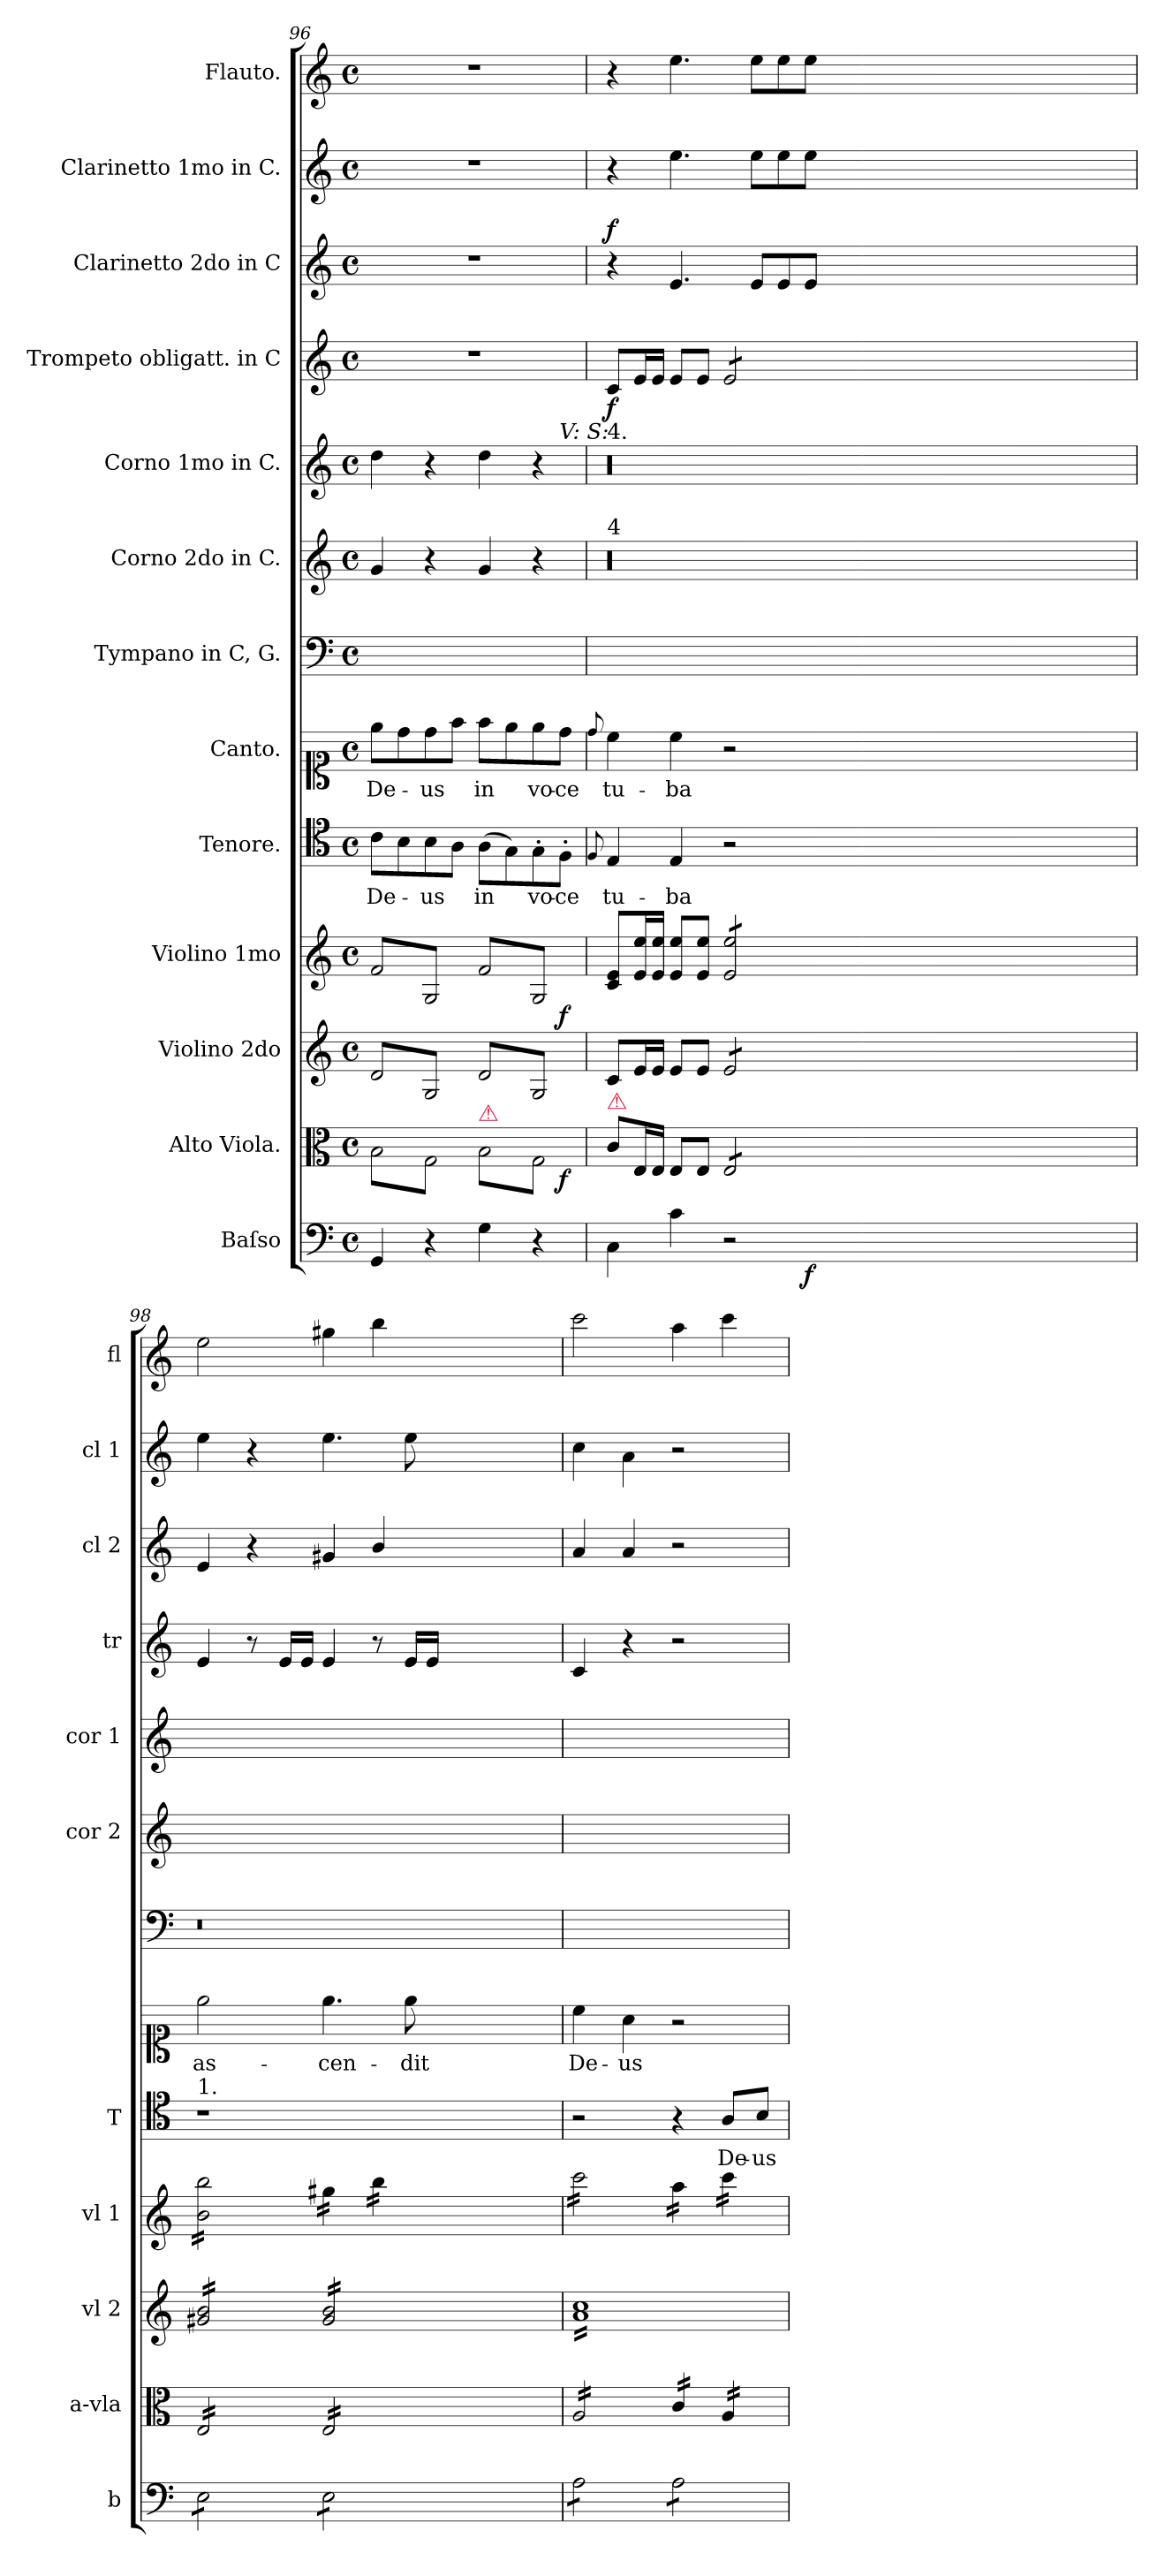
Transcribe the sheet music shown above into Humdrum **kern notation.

**kern	**dynam	**kern	**dynam	**kern	**dynam	**kern	**dynam	**kern	**text	**kern	**text	**kern	**kern	**kern	**kern	**dynam	**kern	**dynam	**kern	**kern	**dynam
*part13	*part13	*part12	*part12	*part11	*part11	*part10	*part10	*part9	*part9	*part8	*part8	*part7	*part6	*part5	*part4	*part4	*part3	*part3	*part2	*part1	*part1
*staff13	*staff13	*staff12	*staff12	*staff11	*staff11	*staff10	*staff10	*staff9	*staff9	*staff8	*staff8	*staff7	*staff6	*staff5	*staff4	*staff4	*staff3	*staff3	*staff2	*staff1	*staff1
*I"Baſso	*	*I"Alto Viola.	*	*I"Violino 2do	*	*I"Violino 1mo	*	*I"Tenore.	*	*I"Canto.	*	*I"Tympano in C, G.	*I"Corno 2do in C.	*I"Corno 1mo in C.	*I"Trompeto obligatt. in C	*	*I"Clarinetto 2do in C	*	*I"Clarinetto 1mo in C.	*I"Flauto.	*
*I'b	*	*I'a-vla	*	*I'vl 2	*	*I'vl 1	*	*I'T	*	*	*	*	*I'cor 2	*I'cor 1	*I'tr	*	*I'cl 2	*	*I'cl 1	*I'fl	*
*clefF4	*	*clefC3	*	*clefG2	*	*clefG2	*	*clefC4	*	*clefC1	*	*clefF4	*clefG2	*clefG2	*clefG2	*	*clefG2	*	*clefG2	*clefG2	*
*k[]	*	*k[]	*	*k[]	*	*k[]	*	*k[]	*	*k[]	*	*k[]	*k[]	*k[]	*k[]	*	*k[]	*	*k[]	*k[]	*
*M4/4	*	*M4/4	*	*M4/4	*	*M4/4	*	*M4/4	*	*M4/4	*	*M4/4	*M4/4	*M4/4	*M4/4	*	*M4/4	*	*M4/4	*M4/4	*
*met(c)	*	*met(c)	*	*met(c)	*	*met(c)	*	*met(c)	*	*met(c)	*	*met(c)	*met(c)	*met(c)	*met(c)	*	*met(c)	*	*met(c)	*met(c)	*
=96	=96	=96	=96	=96	=96	=96	=96	=96	=96	=96	=96	=96	=96	=96	=96	=96	=96	=96	=96	=96	=96
*	*	*^	*	*^	*	*	*	*	*	*	*	*	*	*	*	*	*	*	*	*	*
!	!	!LO:TX:a:color=crimson:t=⚠	!	!	!	!	!	!	!	!	!	!	!	!	!	!	!	!	!	!	!	!	!
*	*	*	*	*	*	*	*	*	*	*	*	*	*	*	*	*	*^	*	*	*	*	*	*
*	*	*tremolo	*	*	*	*	*	*	*	*	*	*	*	*	*	*	*	*	*	*	*	*	*	*
*	*	*	*	*	*tremolo	*	*	*	*	*	*	*	*	*	*	*	*	*	*	*	*	*	*	*
*	*	*	*	*	*	*	*	*tremolo	*	*	*	*	*	*	*	*	*	*	*	*	*	*	*	*
4GG/	.	8B\L	2..ryy	.	8d/L	2..ryy	.	8f/L	.	8c\L	De-	8ee\L	De-	1ryy	4g/	4dd\	1r	2..ryy	.	1r	.	1r	1r	.
.	.	8G\	.	.	8G/	.	.	8G/	.	8B\	.	8dd\	.	.	.	.	.	.	.	.	.	.	.	.
4r	.	8B\	.	.	8d/	.	.	8f/	.	8B\	-us	8dd\	-us	.	4r	4r	.	.	.	.	.	.	.	.
.	.	8G\J	.	.	8G/J	.	.	8G/J	.	8A\J	.	8ff\J	.	.	.	.	.	.	.	.	.	.	.	.
!	!	!LO:TX:a:color=crimson:t=⚠	!	!	!	!	!	!	!	!	!	!	!	!	!	!	!	!	!	!	!	!	!	!
4G\	.	8B\L	.	.	8d/L	.	.	8f/L	.	(8A\L	in	8ff\L	in	.	4g/	4dd\	.	.	.	.	.	.	.	.
.	.	8G\	.	.	8G/	.	.	8G/	.	8G\)	.	8ee\	.	.	.	.	.	.	.	.	.	.	.	.
4r	.	8B\	.	.	8d/	.	.	8f/	.	8G'\	vo-	8ee\	vo-	.	4r	4r	.	.	.	.	.	.	.	.
!	!	!	!	!	!	!	!	!	!	!	!	!	!	!	!	!	!	!LO:TX:b:i:t=V&colon; S&colon;	!	!	!	!	!	!
!	!	!	!	!	!	!	!LO:DY:a	!	!	!	!	!	!	!	!	!	!	!	!	!	!	!	!	!
.	.	8G\J	8ryy	f	8G/J	8ryy	f	8G/J	.	8F'\J	-ce	8dd\J	-ce	.	.	.	.	8ryy	.	.	.	.	.	.
*	*	*	*	*	*	*	*	*Xtremolo	*	*	*	*	*	*	*	*	*	*	*	*	*	*	*	*
*	*	*	*	*	*Xtremolo	*	*	*	*	*	*	*	*	*	*	*	*	*	*	*	*	*	*	*
*	*	*Xtremolo	*	*	*	*	*	*	*	*	*	*	*	*	*	*	*	*	*	*	*	*	*	*
*	*	*v	*v	*	*	*	*	*	*	*	*	*	*	*	*	*	*v	*v	*	*	*	*	*	*
*	*	*	*	*v	*v	*	*	*	*	*	*	*	*	*	*	*	*	*	*	*	*	*
=97	=97	=97	=97	=97	=97	=97	=97	=97	=97	=97	=97	=97	=97	=97	=97	=97	=97	=97	=97	=97	=97
.	.	.	.	.	.	.	.	8qqF/	.	8qqdd/	.	.	.	.	.	.	.	.	.	.	.
!	!	!	!	!	!	!	!	!	!	!	!	!	!	!LO:TX:a:t=4.	!	!	!	!	!	!	!
!	!	!	!	!	!	!	!	!	!	!	!	!	!LO:TX:a:t=4	!	!	!	!	!	!	!	!
!	!	!LO:TX:a:color=crimson:t=⚠	!	!	!	!	!	!	!	!	!	!	!	!	!	!	!	!	!	!	!
!	!	!	!	!	!	!	!LO:DY:a	!	!	!	!	!	!	!	!	!	!	!LO:DY:a	!	!	!
*^	*	*	*	*	*	*	*	*	*	*	*	*	*	*	*	*	*	*	*	*	*
4C\	2..ryy	.	8c\L	.	8c/L	.	8c/ 8e/L	for	4E/	tu-	4cc\	tu-	00ryy	00r	00r	8c/L	f	4r	f	4r	4r	fo
.	.	.	16E/L	.	16e/L	.	16e/ 16ee/L	.	.	.	.	.	.	.	.	16e/L	.	.	.	.	.	.
.	.	.	16E/JJ	.	16e/JJ	.	16e/ 16ee/JJ	.	.	.	.	.	.	.	.	16e/JJ	.	.	.	.	.	.
4c\	.	.	8E/L	.	8e/L	.	8e/ 8ee/L	.	4E/	-ba	4cc\	-ba	.	.	.	8e/L	.	4.e/	.	4.ee\	4.ee\	.
.	.	.	8E/J	.	8e/J	.	8e/ 8ee/J	.	.	.	.	.	.	.	.	8e/J	.	.	.	.	.	.
*	*	*	*tremolo	*	*	*	*	*	*	*	*	*	*	*	*	*	*	*	*	*	*	*
*	*	*	*	*	*tremolo	*	*	*	*	*	*	*	*	*	*	*	*	*	*	*	*	*
*	*	*	*	*	*	*	*tremolo	*	*	*	*	*	*	*	*	*	*	*	*	*	*	*
*	*	*	*	*	*	*	*	*	*	*	*	*	*	*	*	*tremolo	*	*	*	*	*	*
2r	.	.	8E/L	.	8e/L	.	8e/ 8ee/L	.	2r	.	2r	.	.	.	.	8e/L	.	.	.	.	.	.
.	.	.	8E/	.	8e/	.	8e/ 8ee/	.	.	.	.	.	.	.	.	8e/	.	8e/L	.	8ee\L	8ee\L	.
.	.	.	8E/	.	8e/	.	8e/ 8ee/	.	.	.	.	.	.	.	.	8e/	.	8e/	.	8ee\	8ee\	.
.	1ryy	f	8E/J	.	8e/J	.	8e/ 8ee/J	.	.	.	.	.	.	.	.	8e/J	.	8e/J	.	8ee\J	8ee\J	.
*	*	*	*	*	*	*	*	*	*	*	*	*	*	*	*	*Xtremolo	*	*	*	*	*	*
0.ryy	.	.	0.ryy	.	0.ryy	.	0.ryy	.	0.ryy	.	0.ryy	.	.	.	.	0.ryy	.	0.ryy	.	0.ryy	0.ryy	.
.	1ryy	.	.	.	.	.	.	.	.	.	.	.	.	.	.	.	.	.	.	.	.	.
.	1ryy	.	.	.	.	.	.	.	.	.	.	.	.	.	.	.	.	.	.	.	.	.
.	8ryy	.	.	.	.	.	.	.	.	.	.	.	.	.	.	.	.	.	.	.	.	.
=98	=98	=98	=98	=98	=98	=98	=98	=98	=98	=98	=98	=98	=98	=98	=98	=98	=98	=98	=98	=98	=98	=98
!	!	!	!	!	!	!	!	!	!LO:TX:a:t=1.	!	!	!	!	!	!	!	!	!	!	!	!	!
*v	*v	*	*	*	*	*	*	*	*	*	*	*	*	*	*	*	*	*	*	*	*	*
*tremolo	*	*	*	*	*	*	*	*	*	*	*	*	*	*	*	*	*	*	*	*	*
8E\L	.	16E/LL	.	16g#X/ 16b/LL	.	16b\ 16bb\LL	.	1r	.	2ee\	as-	0r	0ryy	0ryy	4e/	.	4e/	.	4ee\	2ee\	.
.	.	16E/	.	16g#X/ 16b/	.	16b\ 16bb\	.	.	.	.	.	.	.	.	.	.	.	.	.	.	.
8E\	.	16E/	.	16g#X/ 16b/	.	16b\ 16bb\	.	.	.	.	.	.	.	.	.	.	.	.	.	.	.
.	.	16E/	.	16g#X/ 16b/	.	16b\ 16bb\	.	.	.	.	.	.	.	.	.	.	.	.	.	.	.
8E\	.	16E/	.	16g#X/ 16b/	.	16b\ 16bb\	.	.	.	.	.	.	.	.	8r	.	4r	.	4r	.	.
.	.	16E/	.	16g#X/ 16b/	.	16b\ 16bb\	.	.	.	.	.	.	.	.	.	.	.	.	.	.	.
8E\J	.	16E/	.	16g#X/ 16b/	.	16b\ 16bb\	.	.	.	.	.	.	.	.	16e/LL	.	.	.	.	.	.
.	.	16E/JJ	.	16g#X/ 16b/JJ	.	16b\ 16bb\JJ	.	.	.	.	.	.	.	.	16e/JJ	.	.	.	.	.	.
8E\L	.	16E/LL	.	16g#/ 16b/LL	.	16gg#X\LL	.	.	.	4.ee\	-cen-	.	.	.	4e/	.	4g#X/	.	4.ee\	4gg#X\	.
.	.	16E/	.	16g#/ 16b/	.	16gg#X\	.	.	.	.	.	.	.	.	.	.	.	.	.	.	.
8E\	.	16E/	.	16g#/ 16b/	.	16gg#X\	.	.	.	.	.	.	.	.	.	.	.	.	.	.	.
.	.	16E/	.	16g#/ 16b/	.	16gg#X\JJ	.	.	.	.	.	.	.	.	.	.	.	.	.	.	.
8E\	.	16E/	.	16g#/ 16b/	.	16bb\LL	.	.	.	.	.	.	.	.	8r	.	4b/	.	.	4bb\	.
.	.	16E/	.	16g#/ 16b/	.	16bb\	.	.	.	.	.	.	.	.	.	.	.	.	.	.	.
8E\J	.	16E/	.	16g#/ 16b/	.	16bb\	.	.	.	8ee\	-dit	.	.	.	16e/LL	.	.	.	8ee\	.	.
.	.	16E/JJ	.	16g#/ 16b/JJ	.	16bb\JJ	.	.	.	.	.	.	.	.	16e/JJ	.	.	.	.	.	.
1ryy	.	1ryy	.	1ryy	.	1ryy	.	1ryy	.	1ryy	.	.	.	.	1ryy	.	1ryy	.	1ryy	1ryy	.
=99	=99	=99	=99	=99	=99	=99	=99	=99	=99	=99	=99	=99	=99	=99	=99	=99	=99	=99	=99	=99	=99
8A\L	.	16A/LL	.	16a 16ccLL	.	16ccc\LL	.	2r	.	4cc\	De-	1ryy	1ryy	1ryy	4c/	.	4a/	.	4cc\	2ccc\	.
.	.	16A/	.	16a 16cc	.	16ccc\	.	.	.	.	.	.	.	.	.	.	.	.	.	.	.
8A\	.	16A/	.	16a 16cc	.	16ccc\	.	.	.	.	.	.	.	.	.	.	.	.	.	.	.
.	.	16A/	.	16a 16cc	.	16ccc\	.	.	.	.	.	.	.	.	.	.	.	.	.	.	.
8A\	.	16A/	.	16a 16cc	.	16ccc\	.	.	.	4a\	-us	.	.	.	4r	.	4a/	.	4a\	.	.
.	.	16A/	.	16a 16cc	.	16ccc\	.	.	.	.	.	.	.	.	.	.	.	.	.	.	.
8A\J	.	16A/	.	16a 16cc	.	16ccc\	.	.	.	.	.	.	.	.	.	.	.	.	.	.	.
.	.	16A/JJ	.	16a 16cc	.	16ccc\JJ	.	.	.	.	.	.	.	.	.	.	.	.	.	.	.
8A\L	.	16c/LL	.	16a 16cc	.	16aa\LL	.	4r	.	2r	.	.	.	.	2r	.	2r	.	2r	4aa\	.
.	.	16c/	.	16a 16cc	.	16aa\	.	.	.	.	.	.	.	.	.	.	.	.	.	.	.
8A\	.	16c/	.	16a 16cc	.	16aa\	.	.	.	.	.	.	.	.	.	.	.	.	.	.	.
.	.	16c/JJ	.	16a 16cc	.	16aa\JJ	.	.	.	.	.	.	.	.	.	.	.	.	.	.	.
8A\	.	16A/LL	.	16a 16cc	.	16ccc\LL	.	8A/L	De-	.	.	.	.	.	.	.	.	.	.	4ccc\	.
.	.	16A/	.	16a 16cc	.	16ccc\	.	.	.	.	.	.	.	.	.	.	.	.	.	.	.
8A\J	.	16A/	.	16a 16cc	.	16ccc\	.	8B/J	-us	.	.	.	.	.	.	.	.	.	.	.	.
*Xtremolo	*	*	*	*	*	*	*	*	*	*	*	*	*	*	*	*	*	*	*	*	*
.	.	16A/JJ	.	16a 16ccJJ	.	16ccc\JJ	.	.	.	.	.	.	.	.	.	.	.	.	.	.	.
*	*	*	*	*	*	*Xtremolo	*	*	*	*	*	*	*	*	*	*	*	*	*	*	*
*	*	*	*	*Xtremolo	*	*	*	*	*	*	*	*	*	*	*	*	*	*	*	*	*
*	*	*Xtremolo	*	*	*	*	*	*	*	*	*	*	*	*	*	*	*	*	*	*	*
=	=	=	=	=	=	=	=	=	=	=	=	=	=	=	=	=	=	=	=	=	=
*-	*-	*-	*-	*-	*-	*-	*-	*-	*-	*-	*-	*-	*-	*-	*-	*-	*-	*-	*-	*-	*-
